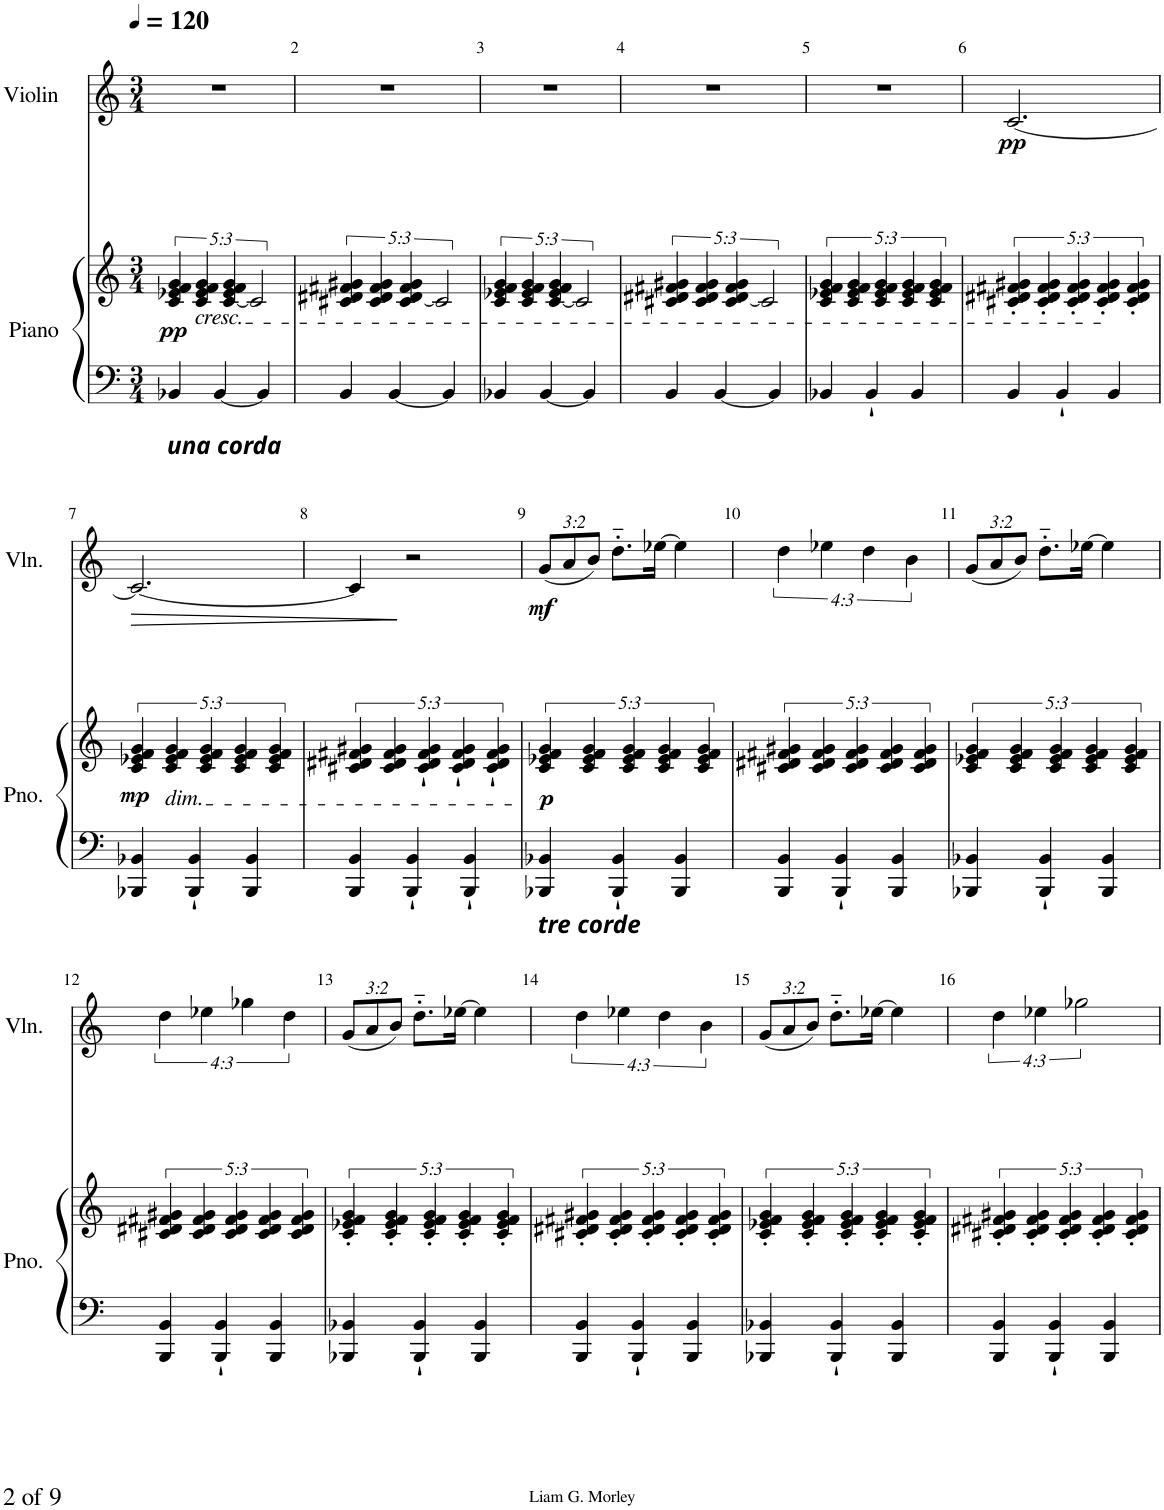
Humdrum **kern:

**kern	**kern	**dynam	**kern	**dynam
*part2	*part2	*part2	*part1	*part1
*staff3	*staff2	*staff2/3	*staff1	*staff1
*I"Piano	*	*	*I"Violin	*
*I'Pno.	*	*	*I'Vln.	*
*clefF4	*clefG2	*	*clefG2	*
*k[]	*k[]	*	*k[]	*
*M3/4	*M3/4	*	*M3/4	*
*MM120	*MM120	*	*MM120	*
=1	=1	=1	=1	=1
!LO:TX:b:Bi:t=una corda	!	!	!	!
!	!	!LO:DY:b	!	!
4BB-X/	20%3c/ 20%3e-X/ 20%3f/ 20%3g/	pp	2.r	.
!	!LO:TX:b:i:t=cresc.	!	!	!
.	20%3c/ 20%3e-/ 20%3f/ 20%3g/	.	.	.
[4BB-/	.	.	.	.
.	[20%3c/ 20%3e-/ 20%3f/ 20%3g/	.	.	.
.	10%3c/]	.	.	.
4BB-/]	.	.	.	.
=2	=2	=2	=2	=2
4BB/	20%3c#X/ 20%3d#X/ 20%3f#X/ 20%3g#X/	.	2.r	.
.	20%3c#/ 20%3d#/ 20%3f#/ 20%3g#/	.	.	.
[4BB/	.	.	.	.
.	[20%3c#/ 20%3d#/ 20%3f#/ 20%3g#/	.	.	.
.	10%3c#/]	.	.	.
4BB/]	.	.	.	.
=3	=3	=3	=3	=3
4BB-X/	20%3c/ 20%3e-X/ 20%3f/ 20%3g/	.	2.r	.
.	20%3c/ 20%3e-/ 20%3f/ 20%3g/	.	.	.
[4BB-/	.	.	.	.
.	[20%3c/ 20%3e-/ 20%3f/ 20%3g/	.	.	.
.	10%3c/]	.	.	.
4BB-/]	.	.	.	.
=4	=4	=4	=4	=4
4BB/	20%3c#X/ 20%3d#X/ 20%3f#X/ 20%3g#X/	.	2.r	.
.	20%3c#/ 20%3d#/ 20%3f#/ 20%3g#/	.	.	.
[4BB/	.	.	.	.
.	[20%3c#/ 20%3d#/ 20%3f#/ 20%3g#/	.	.	.
.	10%3c#/]	.	.	.
4BB/]	.	.	.	.
=5	=5	=5	=5	=5
4BB-X/	20%3c/ 20%3e-X/ 20%3f/ 20%3g/	.	2.r	.
.	20%3c/ 20%3e-/ 20%3f/ 20%3g/	.	.	.
4BB-`/	.	.	.	.
.	20%3c/ 20%3e-/ 20%3f/ 20%3g/	.	.	.
.	20%3c/ 20%3e-/ 20%3f/ 20%3g/	.	.	.
4BB-/	.	.	.	.
.	20%3c/ 20%3e-/ 20%3f/ 20%3g/	.	.	.
=6	=6	=6	=6	=6
!	!	!	!	!LO:DY:b
4BB/	20%3c#X/' 20%3d#X/' 20%3f#X/' 20%3g#X/'	.	[2.c/	pp
.	20%3c#/' 20%3d#/' 20%3f#/' 20%3g#/'	.	.	.
4BB`/	.	.	.	.
.	20%3c#/' 20%3d#/' 20%3f#/' 20%3g#/'	.	.	.
.	20%3c#/' 20%3d#/' 20%3f#/' 20%3g#/'	.	.	.
4BB/	.	.	.	.
.	20%3c#/' 20%3d#/' 20%3f#/' 20%3g#/'	.	.	.
!!LO:LB:g=z
=7	=7	=7	=7	=7
!	!	!LO:DY:b	!	!LO:HP:b
4BBB-X/ 4BB-X/	20%3c/ 20%3e-X/ 20%3f/ 20%3g/	mp	2.c/_	>
!	!LO:TX:b:i:t=dim.	!	!	!
.	20%3c/ 20%3e-/ 20%3f/ 20%3g/	.	.	.
4BBB-/` 4BB-/`	.	.	.	.
.	20%3c/ 20%3e-/ 20%3f/ 20%3g/	.	.	.
.	20%3c/ 20%3e-/ 20%3f/ 20%3g/	.	.	.
4BBB-/ 4BB-/	.	.	.	.
.	20%3c/ 20%3e-/ 20%3f/ 20%3g/	.	.	.
=8	=8	=8	=8	=8
4BBB/ 4BB/	20%3c#X/ 20%3d#X/ 20%3f#X/ 20%3g#X/	.	4c/]	.
.	20%3c#/ 20%3d#/ 20%3f#/ 20%3g#/	.	.	.
4BBB/` 4BB/`	.	.	2r	]
.	20%3c#/` 20%3d#/` 20%3f#/` 20%3g#/`	.	.	.
.	20%3c#/` 20%3d#/` 20%3f#/` 20%3g#/`	.	.	.
4BBB/` 4BB/`	.	.	.	.
.	20%3c#/` 20%3d#/` 20%3f#/` 20%3g#/`	.	.	.
=9	=9	=9	=9	=9
*	*	*	*Xbrackettup	*
!LO:TX:b:Bi:t=tre corde	!	!	!	!
!	!	!LO:DY:b	!	!LO:DY:b
4BBB-X/ 4BB-X/	20%3c/ 20%3e-X/ 20%3f/ 20%3g/	p	(12g/L	mf
.	.	.	12a/	.
.	20%3c/ 20%3e-/ 20%3f/ 20%3g/	.	.	.
.	.	.	12b/J)	.
4BBB-/` 4BB-/`	.	.	8.dd'~\L	.
.	20%3c/ 20%3e-/ 20%3f/ 20%3g/	.	.	.
.	.	.	[16ee-X\Jk	.
.	20%3c/ 20%3e-/ 20%3f/ 20%3g/	.	.	.
4BBB-/ 4BB-/	.	.	4ee-\]	.
.	20%3c/ 20%3e-/ 20%3f/ 20%3g/	.	.	.
=10	=10	=10	=10	=10
*	*	*	*brackettup	*
4BBB/ 4BB/	20%3c#X/ 20%3d#X/ 20%3f#X/ 20%3g#X/	.	16%3dd\	.
.	20%3c#/ 20%3d#/ 20%3f#/ 20%3g#/	.	.	.
.	.	.	16%3ee-X\	.
4BBB/` 4BB/`	.	.	.	.
.	20%3c#/ 20%3d#/ 20%3f#/ 20%3g#/	.	.	.
.	.	.	16%3dd\	.
.	20%3c#/ 20%3d#/ 20%3f#/ 20%3g#/	.	.	.
4BBB/ 4BB/	.	.	.	.
.	.	.	16%3b\	.
.	20%3c#/ 20%3d#/ 20%3f#/ 20%3g#/	.	.	.
=11	=11	=11	=11	=11
*	*	*	*Xbrackettup	*
4BBB-X/ 4BB-X/	20%3c/ 20%3e-X/ 20%3f/ 20%3g/	.	(12g/L	.
.	.	.	12a/	.
.	20%3c/ 20%3e-/ 20%3f/ 20%3g/	.	.	.
.	.	.	12b/J)	.
4BBB-/` 4BB-/`	.	.	8.dd'~\L	.
.	20%3c/ 20%3e-/ 20%3f/ 20%3g/	.	.	.
.	.	.	[16ee-X\Jk	.
.	20%3c/ 20%3e-/ 20%3f/ 20%3g/	.	.	.
4BBB-/ 4BB-/	.	.	4ee-\]	.
.	20%3c/ 20%3e-/ 20%3f/ 20%3g/	.	.	.
!!LO:LB:g=z
=12	=12	=12	=12	=12
*	*	*	*brackettup	*
4BBB/ 4BB/	20%3c#X/ 20%3d#X/ 20%3f#X/ 20%3g#X/	.	16%3dd\	.
.	20%3c#/ 20%3d#/ 20%3f#/ 20%3g#/	.	.	.
.	.	.	16%3ee-X\	.
4BBB/` 4BB/`	.	.	.	.
.	20%3c#/ 20%3d#/ 20%3f#/ 20%3g#/	.	.	.
.	.	.	16%3gg-X\	.
.	20%3c#/ 20%3d#/ 20%3f#/ 20%3g#/	.	.	.
4BBB/ 4BB/	.	.	.	.
.	.	.	16%3dd\	.
.	20%3c#/ 20%3d#/ 20%3f#/ 20%3g#/	.	.	.
=13	=13	=13	=13	=13
*	*	*	*Xbrackettup	*
4BBB-X/ 4BB-X/	20%3c/' 20%3e-X/' 20%3f/' 20%3g/'	.	(12g/L	.
.	.	.	12a/	.
.	20%3c/' 20%3e-/' 20%3f/' 20%3g/'	.	.	.
.	.	.	12b/J)	.
4BBB-/` 4BB-/`	.	.	8.dd'~\L	.
.	20%3c/' 20%3e-/' 20%3f/' 20%3g/'	.	.	.
.	.	.	[16ee-X\Jk	.
.	20%3c/' 20%3e-/' 20%3f/' 20%3g/'	.	.	.
4BBB-/ 4BB-/	.	.	4ee-\]	.
.	20%3c/' 20%3e-/' 20%3f/' 20%3g/'	.	.	.
=14	=14	=14	=14	=14
*	*	*	*brackettup	*
4BBB/ 4BB/	20%3c#X/' 20%3d#X/' 20%3f#X/' 20%3g#X/'	.	16%3dd\	.
.	20%3c#/' 20%3d#/' 20%3f#/' 20%3g#/'	.	.	.
.	.	.	16%3ee-X\	.
4BBB/` 4BB/`	.	.	.	.
.	20%3c#/' 20%3d#/' 20%3f#/' 20%3g#/'	.	.	.
.	.	.	16%3dd\	.
.	20%3c#/' 20%3d#/' 20%3f#/' 20%3g#/'	.	.	.
4BBB/ 4BB/	.	.	.	.
.	.	.	16%3b\	.
.	20%3c#/' 20%3d#/' 20%3f#/' 20%3g#/'	.	.	.
=15	=15	=15	=15	=15
*	*	*	*Xbrackettup	*
4BBB-X/ 4BB-X/	20%3c/' 20%3e-X/' 20%3f/' 20%3g/'	.	(12g/L	.
.	.	.	12a/	.
.	20%3c/' 20%3e-/' 20%3f/' 20%3g/'	.	.	.
.	.	.	12b/J)	.
4BBB-/` 4BB-/`	.	.	8.dd'~\L	.
.	20%3c/' 20%3e-/' 20%3f/' 20%3g/'	.	.	.
.	.	.	[16ee-X\Jk	.
.	20%3c/' 20%3e-/' 20%3f/' 20%3g/'	.	.	.
4BBB-/ 4BB-/	.	.	4ee-\]	.
.	20%3c/' 20%3e-/' 20%3f/' 20%3g/'	.	.	.
=16	=16	=16	=16	=16
*	*	*	*brackettup	*
4BBB/ 4BB/	20%3c#X/' 20%3d#X/' 20%3f#X/' 20%3g#X/'	.	16%3dd\	.
.	20%3c#/' 20%3d#/' 20%3f#/' 20%3g#/'	.	.	.
.	.	.	16%3ee-X\	.
4BBB/` 4BB/`	.	.	.	.
.	20%3c#/' 20%3d#/' 20%3f#/' 20%3g#/'	.	.	.
.	.	.	8%3gg-X\	.
.	20%3c#/' 20%3d#/' 20%3f#/' 20%3g#/'	.	.	.
4BBB/ 4BB/	.	.	.	.
.	20%3c#/' 20%3d#/' 20%3f#/' 20%3g#/'	.	.	.
=	=	=	=	=
*-	*-	*-	*-	*-
